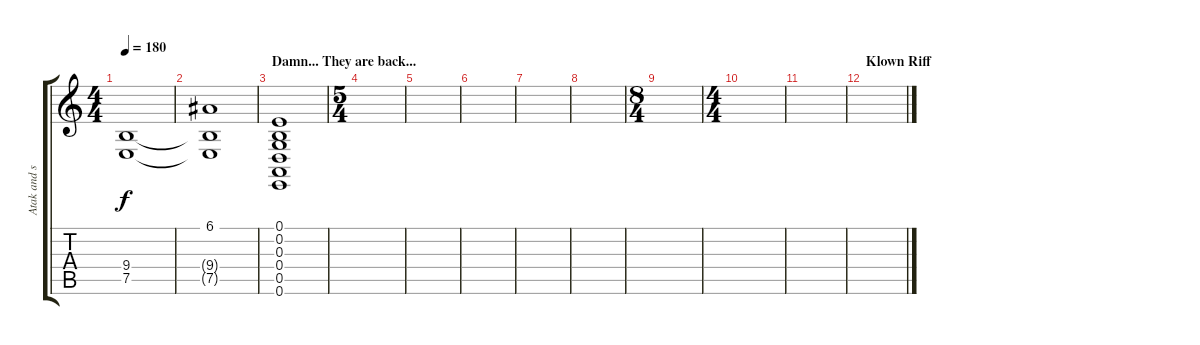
\track ("Atak and stuff" "Atak and s") {instrument gunshot}
\staff {score tabs}
\tuning (E4 B3 G3 D3 A2 E2) {hide}
\ts (4 4)
\tempo 180
\clef g2
\ks c
(9.4 7.5{t}).1{dy f} |
(6.1 9.4{t} 7.5{t}).1 |
\section ("" "Damn... They are back...")
(0.1 0.2 0.3 0.4 0.5 0.6).1{instrument gunshot} |
\ts (5 4)
|
|
|
|
|
\ts (8 4)
|
\ts (4 4)
|
|
\section ("" "Klown Riff")
